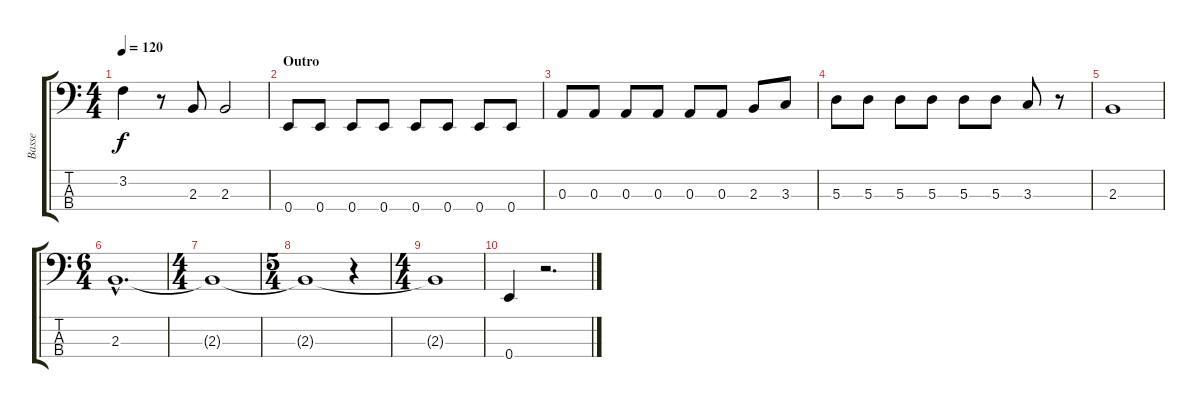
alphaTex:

\track ("Basse" "Basse") {instrument electricbassfinger}
\staff {score tabs}
\tuning (G2 D2 A1 E1) {hide}
\ts (4 4)
\tempo 120
\clef f4
\ks c
3.2.4{dy f} r.8 2.3.8 2.3.2 |
\section ("" "Outro")
0.4.8 0.4.8 0.4.8 0.4.8 0.4.8 0.4.8 0.4.8 0.4.8 |
0.3.8 0.3.8 0.3.8 0.3.8 0.3.8 0.3.8 2.3.8 3.3.8 |
5.3.8 5.3.8 5.3.8 5.3.8 5.3.8 5.3.8 3.3.8 r.8 |
2.3.1 |
\ts (6 4)
2.3{hac}.1{d} |
\ts (4 4)
2.3{t}.1 |
\ts (5 4)
2.3{t}.1 r.4 |
\ts (4 4)
2.3{t}.1 |
0.4.4 r.2{d}
